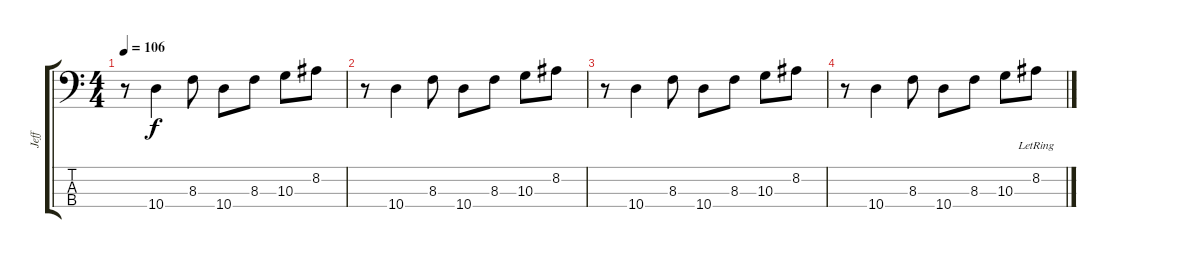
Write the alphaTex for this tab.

\track ("Jeff" "Jeff") {instrument electricbassfinger}
\staff {score tabs}
\tuning (G2 D2 A1 E1) {hide}
\ts (4 4)
\tempo 106
\clef f4
\ks c
r.8{dy f} 10.4.4 8.3.8 10.4.8 8.3.8 10.3.8 8.2.8 |
r.8 10.4.4 8.3.8 10.4.8 8.3.8 10.3.8 8.2.8 |
r.8 10.4.4 8.3.8 10.4.8 8.3.8 10.3.8 8.2.8 |
r.8 10.4.4 8.3.8 10.4.8 8.3.8 10.3.8 8.2{lr}.8
